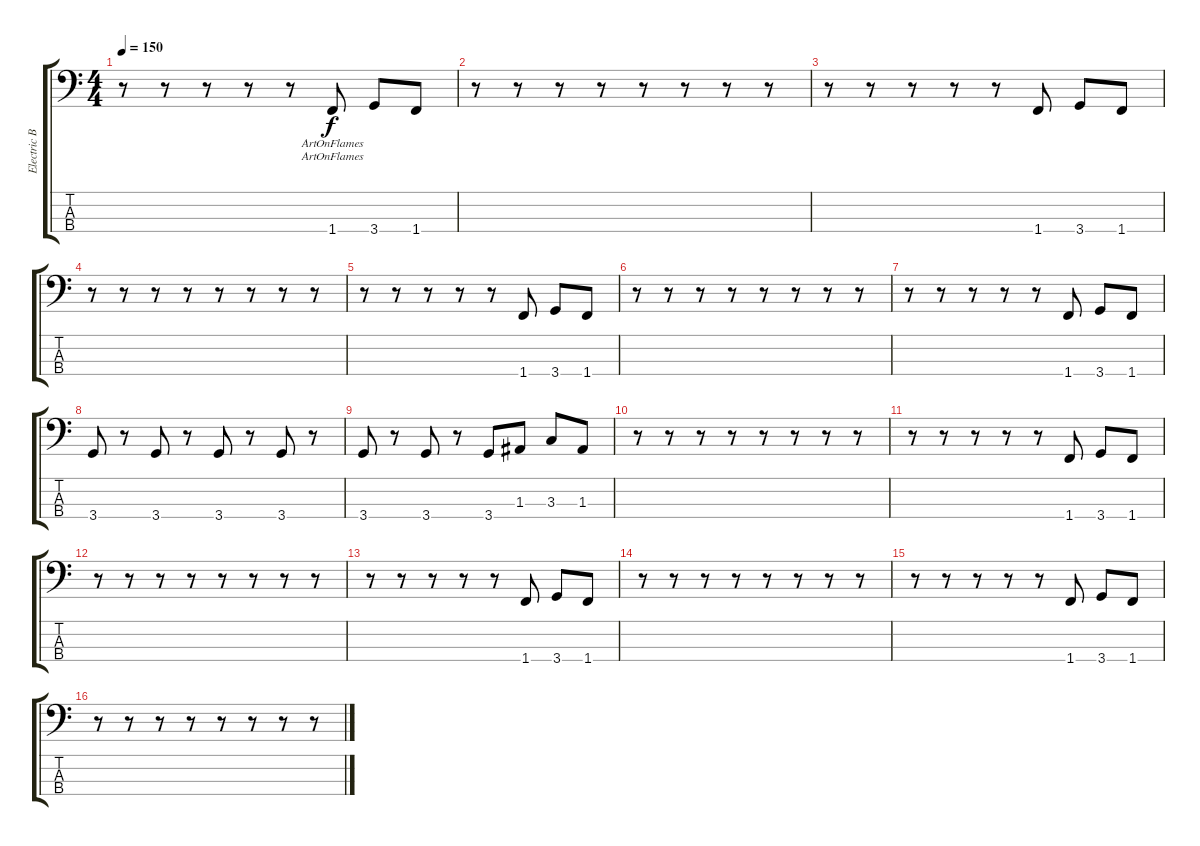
\track ("Electric Bass" "Electric B") {instrument electricbassfinger}
\staff {score tabs}
\tuning (G2 D2 A1 E1) {hide}
\ts (4 4)
\tempo 150
\clef f4
\ks c
r.8{dy f} r.8 r.8 r.8 r.8 1.4.8{lyrics (0 "ArtOnFlames") lyrics (1 "ArtOnFlames") lyrics (2 "") lyrics (3 "") lyrics (4 "")} 3.4.8 1.4.8 |
r.8 r.8 r.8 r.8 r.8 r.8 r.8 r.8 |
r.8 r.8 r.8 r.8 r.8 1.4.8 3.4.8 1.4.8 |
r.8 r.8 r.8 r.8 r.8 r.8 r.8 r.8 |
r.8 r.8 r.8 r.8 r.8 1.4.8 3.4.8 1.4.8 |
r.8 r.8 r.8 r.8 r.8 r.8 r.8 r.8 |
r.8 r.8 r.8 r.8 r.8 1.4.8 3.4.8 1.4.8 |
3.4.8 r.8 3.4.8 r.8 3.4.8 r.8 3.4.8 r.8 |
3.4.8 r.8 3.4.8 r.8 3.4.8 1.3.8 3.3.8 1.3.8 |
r.8 r.8 r.8 r.8 r.8 r.8 r.8 r.8 |
r.8 r.8 r.8 r.8 r.8 1.4.8 3.4.8 1.4.8 |
r.8 r.8 r.8 r.8 r.8 r.8 r.8 r.8 |
r.8 r.8 r.8 r.8 r.8 1.4.8 3.4.8 1.4.8 |
r.8 r.8 r.8 r.8 r.8 r.8 r.8 r.8 |
r.8 r.8 r.8 r.8 r.8 1.4.8 3.4.8 1.4.8 |
r.8 r.8 r.8 r.8 r.8 r.8 r.8 r.8
